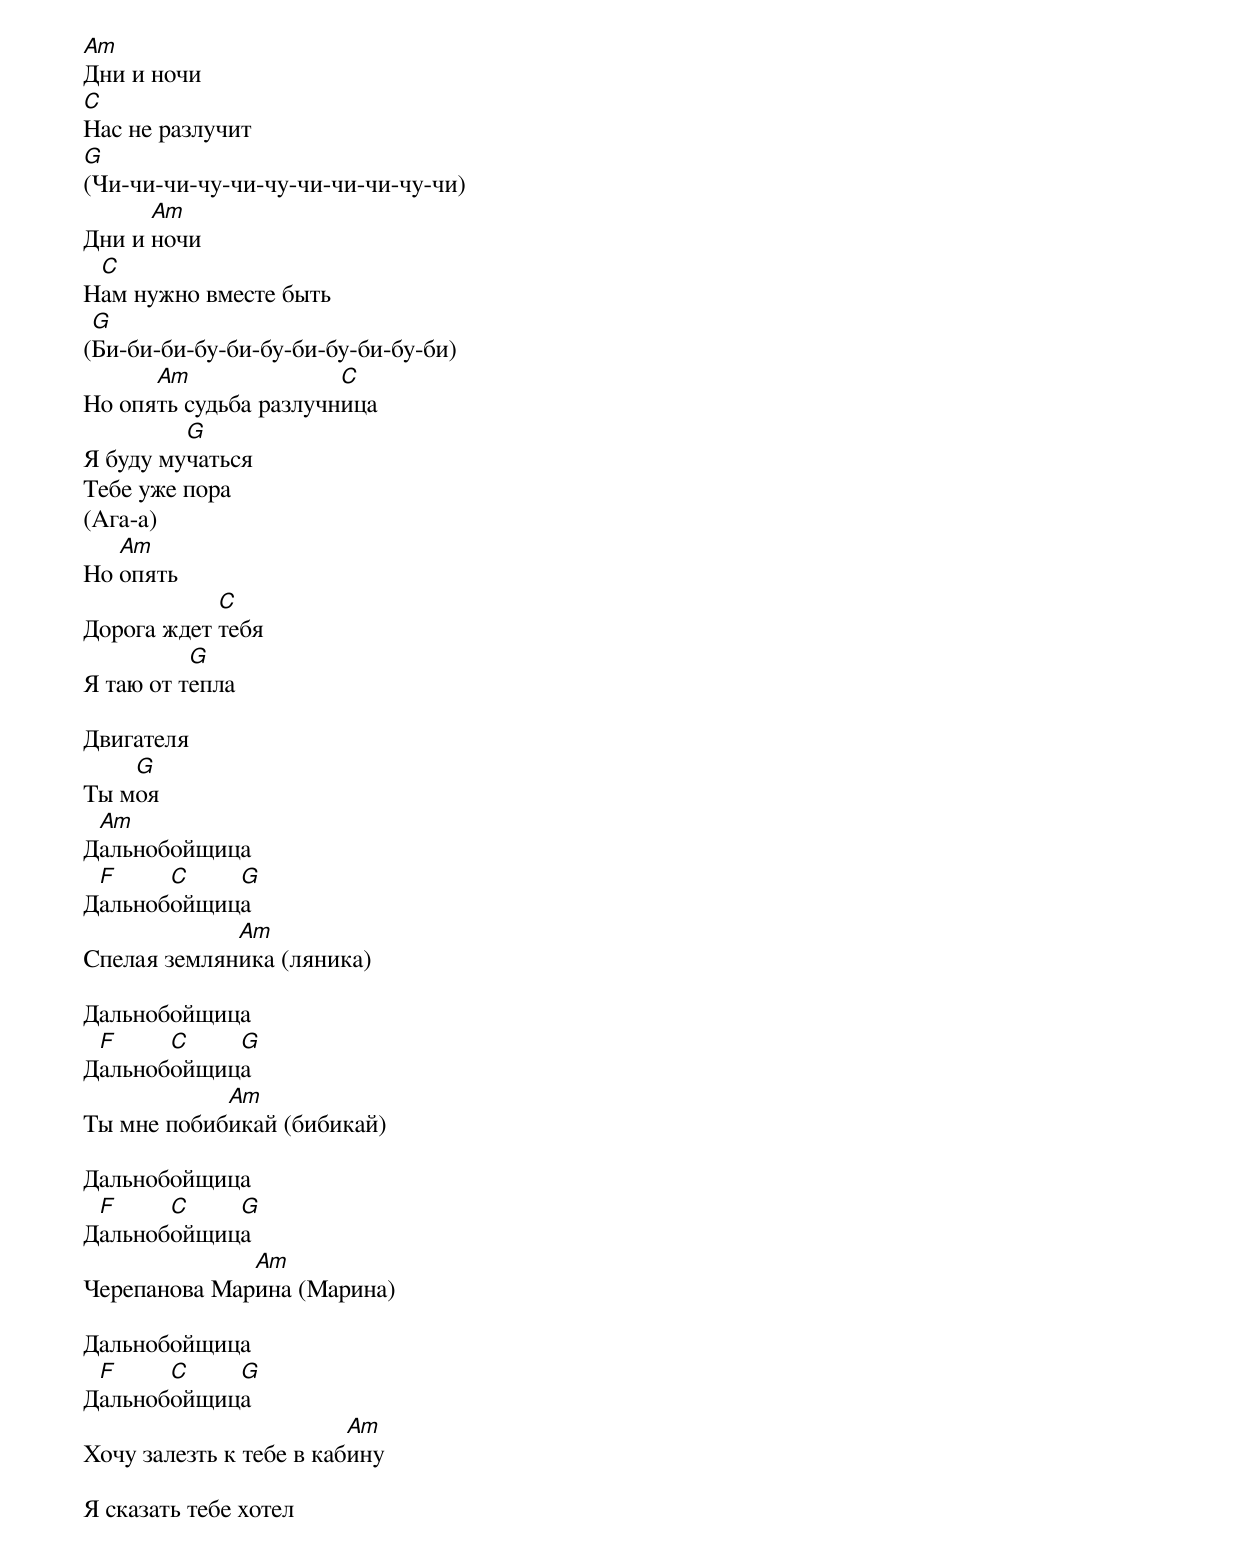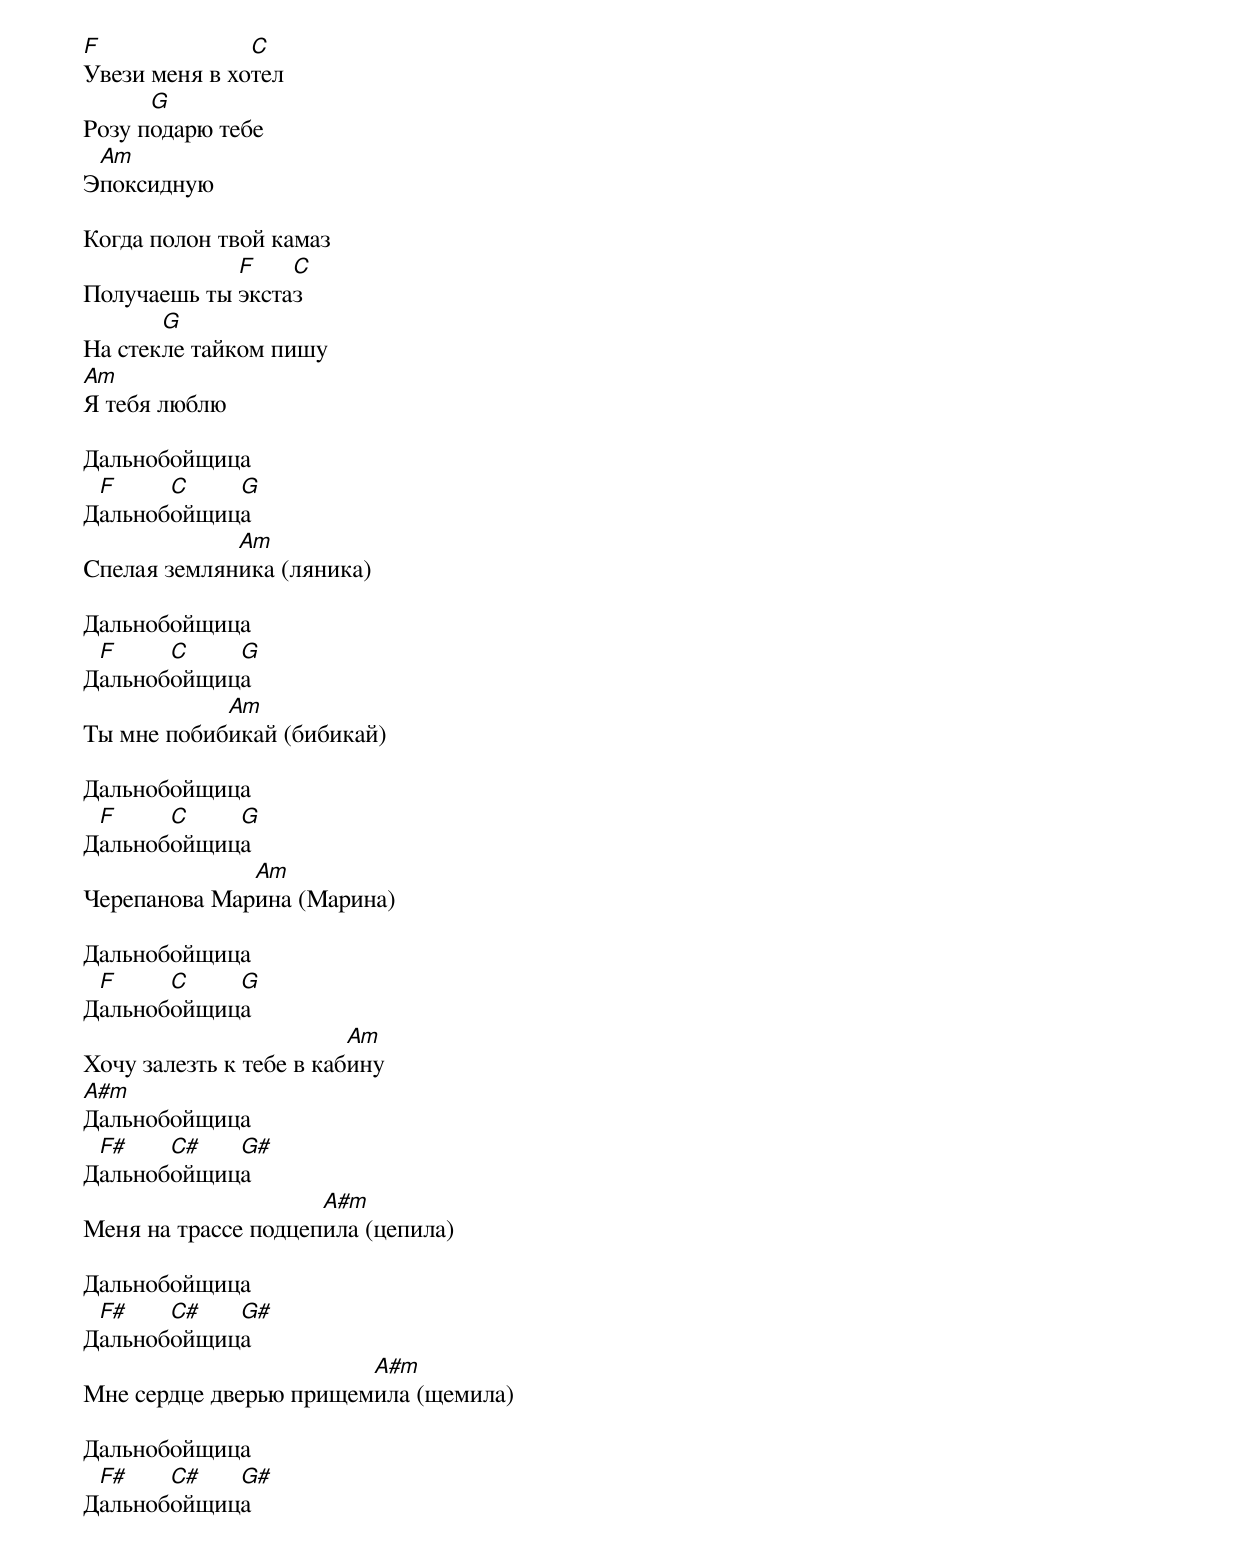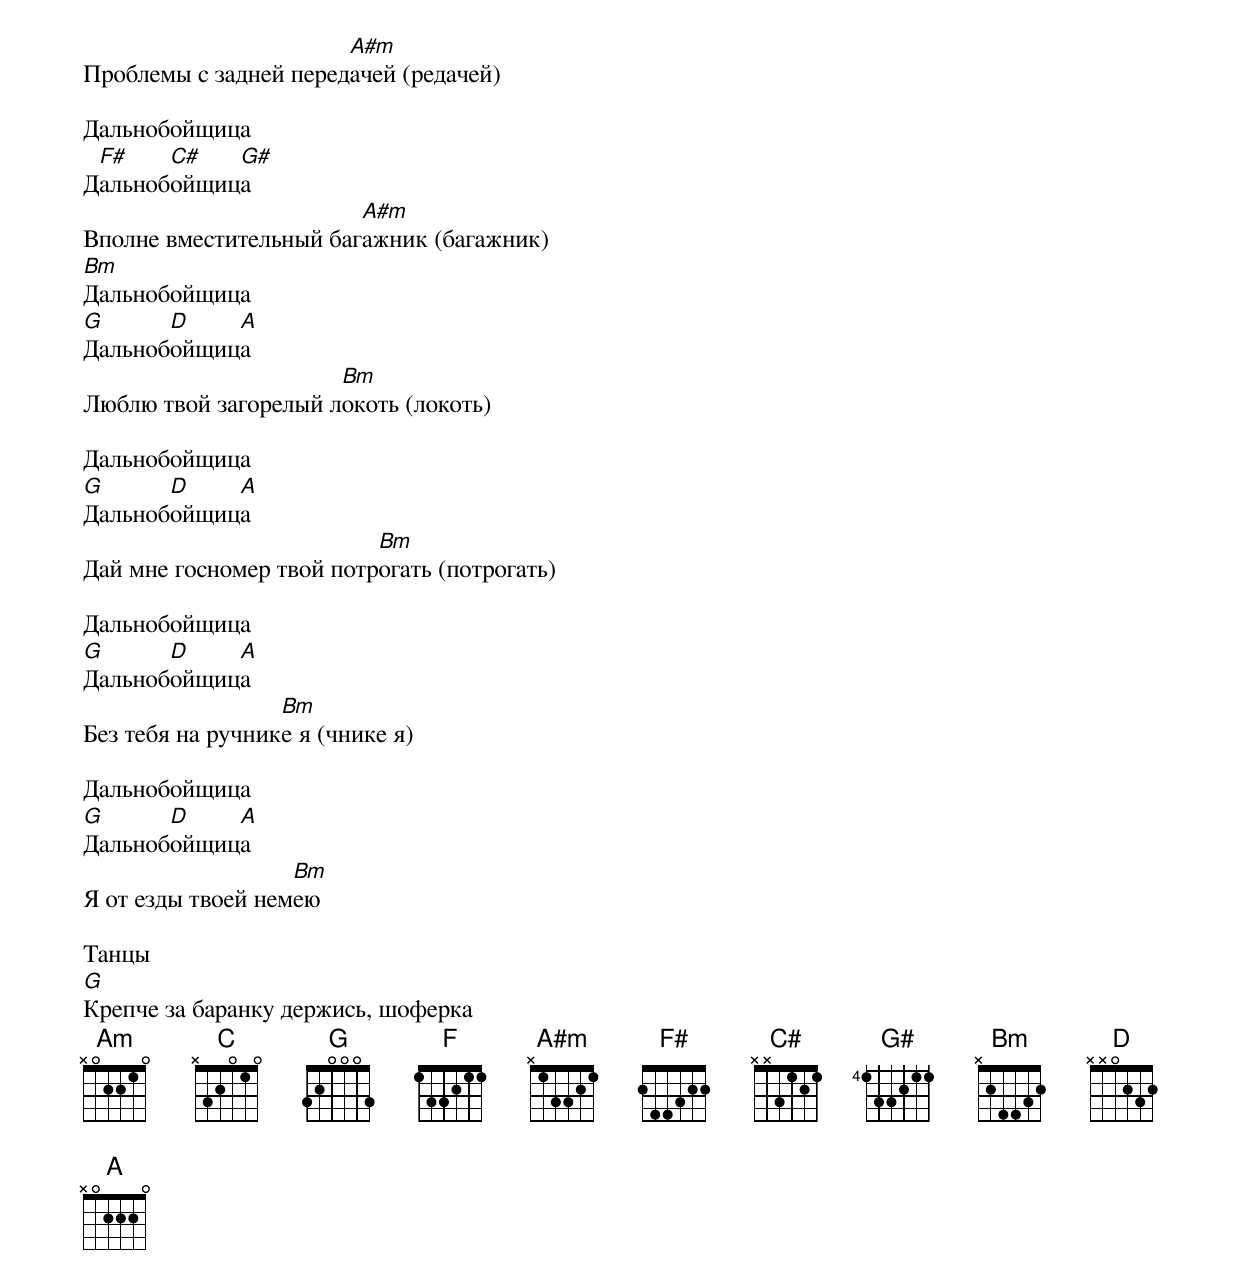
Am
Дни и ночи
C
Нас не разлучит
G
(Чи-чи-чи-чу-чи-чу-чи-чи-чи-чу-чи)
      Am
Дни и ночи
 C
Нам нужно вместе быть
 G
(Би-би-би-бу-би-бу-би-бу-би-бу-би)
      Am               C
Но опять судьба разлучница
         G
Я буду мучаться
Тебе уже пора
(Ага-а)
   Am
Но опять
            C
Дорога ждет тебя
          G
Я таю от тепла

Двигателя
    G
Ты моя
 Am
Дальнобойщица
 F     C    G
Дальнобойщица
             Am
Спелая земляника (ляника)

Дальнобойщица
 F     C    G
Дальнобойщица
            Am
Ты мне побибикай (бибикай)

Дальнобойщица
 F     C    G
Дальнобойщица
              Am
Черепанова Марина (Марина)

Дальнобойщица
 F     C    G
Дальнобойщица
                         Am
Хочу залезть к тебе в кабину

Я сказать тебе хотел
F              C
Увези меня в хотел
      G
Розу подарю тебе
 Am
Эпоксидную

Когда полон твой камаз
             F    C
Получаешь ты экстаз
       G
На стекле тайком пишу
Am
Я тебя люблю

Дальнобойщица
 F     C    G
Дальнобойщица
             Am
Спелая земляника (ляника)

Дальнобойщица
 F     C    G
Дальнобойщица
            Am
Ты мне побибикай (бибикай)

Дальнобойщица
 F     C    G
Дальнобойщица
              Am
Черепанова Марина (Марина)

Дальнобойщица
 F     C    G
Дальнобойщица
                         Am
Хочу залезть к тебе в кабину
A#m
Дальнобойщица
 F#    C#   G#
Дальнобойщица
                     A#m
Меня на трассе подцепила (цепила)

Дальнобойщица
 F#    C#   G#
Дальнобойщица
                        A#m
Мне сердце дверью прищемила (щемила)

Дальнобойщица
 F#    C#   G#
Дальнобойщица
                       A#m
Проблемы с задней передачей (редачей)

Дальнобойщица
 F#    C#   G#
Дальнобойщица
                        A#m
Вполне вместительный багажник (багажник)
Bm
Дальнобойщица
G      D    A
Дальнобойщица
                      Bm
Люблю твой загорелый локоть (локоть)

Дальнобойщица
G      D    A
Дальнобойщица
                          Bm
Дай мне госномер твой потрогать (потрогать)

Дальнобойщица
G      D    A
Дальнобойщица
                  Bm
Без тебя на ручнике я (чнике я)

Дальнобойщица
G      D    A
Дальнобойщица
                   Bm
Я от езды твоей немею

Танцы
G
Крепче за баранку держись, шоферка
